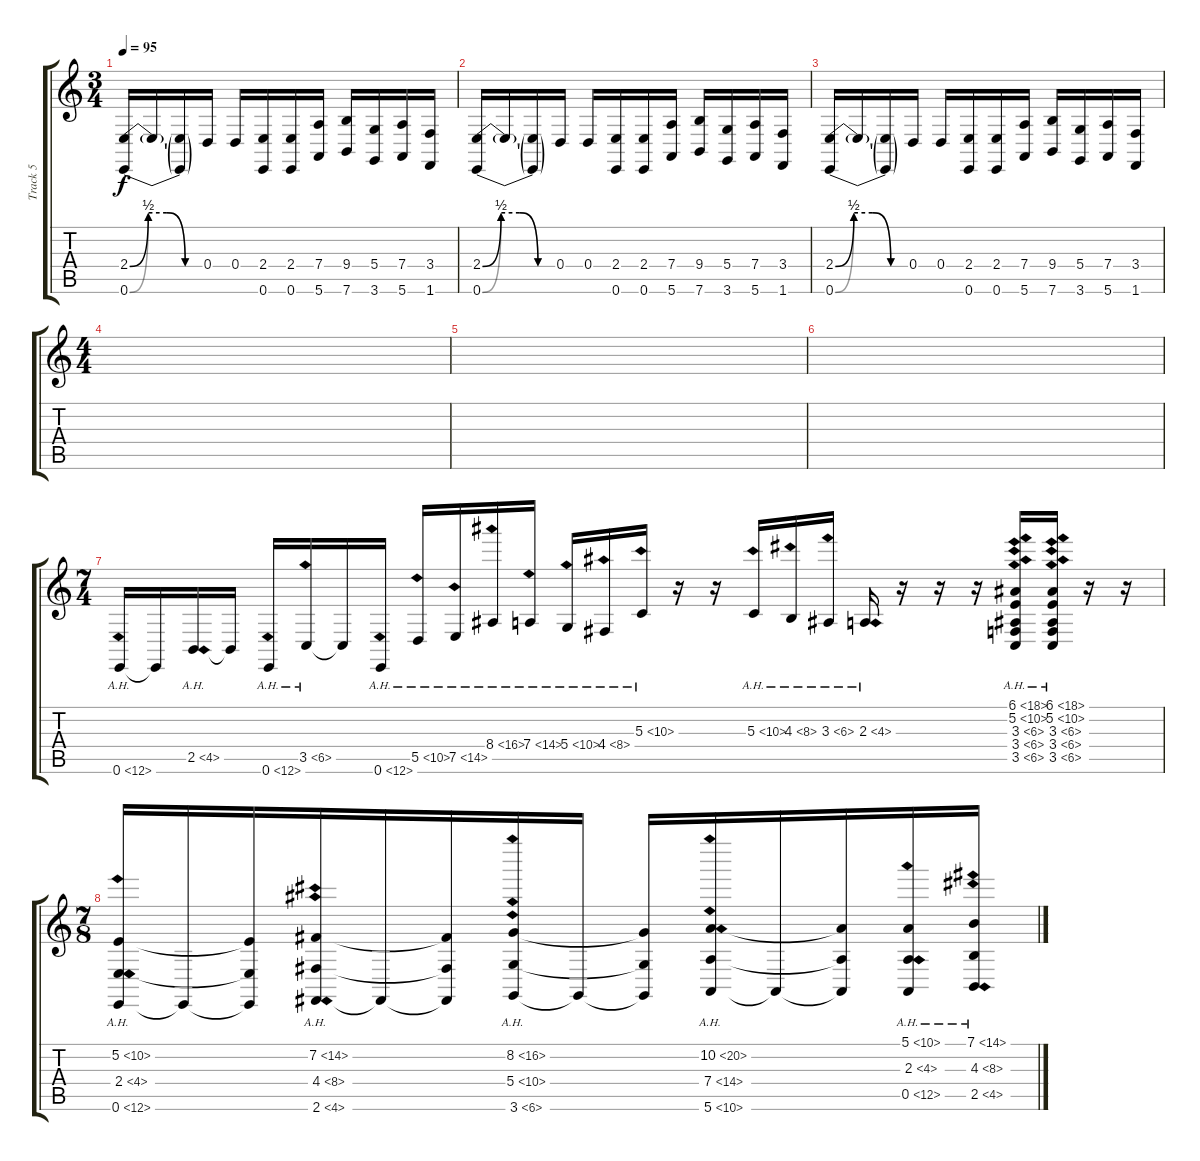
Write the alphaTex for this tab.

\track ("Track 5" "Track 5") {instrument stringensemble1}
\staff {score tabs}
\tuning (E4 B3 G3 D3 A2 E2) {hide}
\ts (3 4)
\tempo 95
\clef g2
\ks c
(2.4{be (custom 0 0 15 2 30 2 45 0 60 0)} 0.6{be (custom 0 0 15 2 30 2 45 0 60 0)}).16{dy f instrument lead2sawtooth} 2.4{t}.16 (2.4{t} 0.6{t}).16 0.4.16 0.4.16 (2.4 0.6).16 (2.4 0.6).16 (7.4 5.6).16 (9.4 7.6).16 (5.4 3.6).16 (7.4 5.6).16 (3.4 1.6).16 |
(2.4{be (custom 0 0 15 2 30 2 45 0 60 0)} 0.6{be (custom 0 0 15 2 30 2 45 0 60 0)}).16{instrument lead2sawtooth} 2.4{t}.16 (2.4{t} 0.6{t}).16 0.4.16 0.4.16 (2.4 0.6).16 (2.4 0.6).16 (7.4 5.6).16 (9.4 7.6).16 (5.4 3.6).16 (7.4 5.6).16 (3.4 1.6).16 |
(2.4{be (custom 0 0 15 2 30 2 45 0 60 0)} 0.6{be (custom 0 0 15 2 30 2 45 0 60 0)}).16{instrument lead2sawtooth} 2.4{t}.16 (2.4{t} 0.6{t}).16 0.4.16 0.4.16 (2.4 0.6).16 (2.4 0.6).16 (7.4 5.6).16 (9.4 7.6).16 (5.4 3.6).16 (7.4 5.6).16 (3.4 1.6).16 |
\ts (4 4)
|
|
|
\ts (7 4)
0.6{ah 12}.16{instrument lead2sawtooth} 0.6{t}.16 2.5{ah 2}.16 2.5{t}.16 0.6{ah 12}.16 3.5{ah 3}.16 3.5{t}.16 0.6{ah 12}.16 5.5{ah 5}.16 7.5{ah 7}.16 8.4{ah 8}.16 7.4{ah 7}.16 5.4{ah 5}.16 4.4{ah 4}.16 5.3{ah 5}.16 r.16 r.16 5.3{ah 5}.16 4.3{ah 4}.16 3.3{ah 3}.16 2.3{ah 2}.16 r.16 r.16 r.16 (6.1{ah 12} 5.2{ah 5} 3.3{ah 3} 3.4{ah 3} 3.5{ah 3}).16 (6.1{ah 12} 5.2{ah 5} 3.3{ah 3} 3.4{ah 3} 3.5{ah 3}).16 r.16 r.16 |
\ts (7 8)
(5.2{ah 5} 2.4{ah 2} 0.6{ah 12}).16 0.6{t}.16 (5.2{t} 2.4{t} 0.6{t}).16 (7.2{ah 7} 4.4{ah 4} 2.6{ah 2}).16 2.6{t}.16 (7.2{t} 4.4{t} 2.6{t}).16 (8.2{ah 8} 5.4{ah 5} 3.6{ah 3}).16 3.6{t}.16 (8.2{t} 5.4{t} 3.6{t}).16 (10.2{ah 10} 7.4{ah 7} 5.6{ah 5}).16 5.6{t}.16 (10.2{t} 7.4{t} 5.6{t}).16 (5.1{ah 5} 2.3{ah 2} 0.5{ah 12}).16 (7.1{ah 7} 4.3{ah 4} 2.5{ah 2}).16
